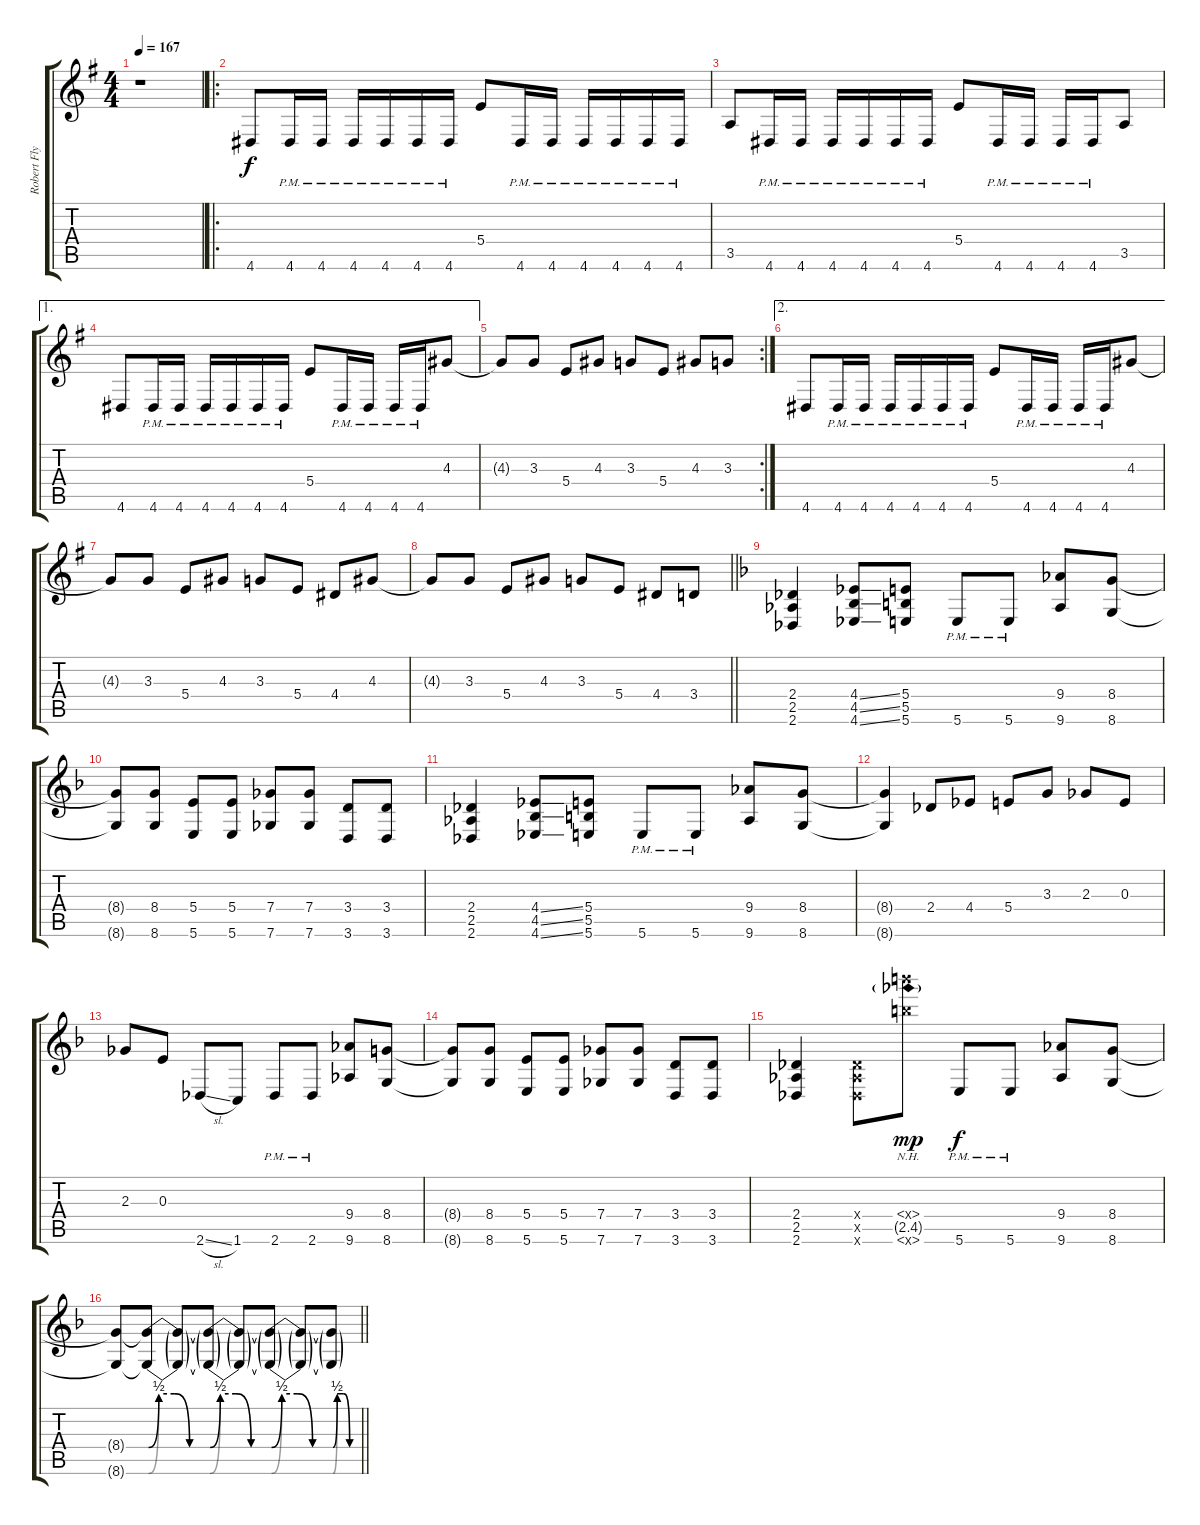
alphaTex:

\track ("Robert Flynn" "Robert Fly") {instrument distortionguitar}
\staff {score tabs}
\tuning (Db4 Ab3 E3 B2 Gb2 B1) {hide}
\ts (4 4)
\tempo 167
\clef g2
\ks g
r.1{dy f instrument distortionguitar} |
\ro
4.6.8 4.6{pm}.16 4.6{pm}.16 4.6{pm}.16 4.6{pm}.16 4.6{pm}.16 4.6{pm}.16 5.4.8 4.6{pm}.16 4.6{pm}.16 4.6{pm}.16 4.6{pm}.16 4.6{pm}.16 4.6{pm}.16 |
3.5.8 4.6{pm}.16 4.6{pm}.16 4.6{pm}.16 4.6{pm}.16 4.6{pm}.16 4.6{pm}.16 5.4.8 4.6{pm}.16 4.6{pm}.16 4.6{pm}.16 4.6{pm}.16 3.5.8 |
\ae 1
4.6.8 4.6{pm}.16 4.6{pm}.16 4.6{pm}.16 4.6{pm}.16 4.6{pm}.16 4.6{pm}.16 5.4.8 4.6{pm}.16 4.6{pm}.16 4.6{pm}.16 4.6{pm}.16 4.3.8 |
\rc 2
4.3{t}.8 3.3.8 5.4.8 4.3.8 3.3.8 5.4.8 4.3.8 3.3.8 |
\ae 2
4.6.8 4.6{pm}.16 4.6{pm}.16 4.6{pm}.16 4.6{pm}.16 4.6{pm}.16 4.6{pm}.16 5.4.8 4.6{pm}.16 4.6{pm}.16 4.6{pm}.16 4.6{pm}.16 4.3.8 |
4.3{t}.8 3.3.8 5.4.8 4.3.8 3.3.8 5.4.8 4.4.8 4.3.8 |
\barLineRight lightlight
4.3{t}.8 3.3.8 5.4.8 4.3.8 3.3.8 5.4.8 4.4.8 3.4.8 |
\ks f
(2.4 2.5 2.6).4 (4.4{ss} 4.5{ss} 4.6{ss}).8 (5.4 5.5 5.6).8 5.6{pm}.8 5.6{pm}.8 (9.4 9.6).8 (8.4 8.6).8 |
(8.4{t} 8.6{t}).8 (8.4 8.6).8 (5.4 5.6).8 (5.4 5.6).8 (7.4 7.6).8 (7.4 7.6).8 (3.4 3.6).8 (3.4 3.6).8 |
(2.4 2.5 2.6).4 (4.4{ss} 4.5{ss} 4.6{ss}).8 (5.4 5.5 5.6).8 5.6{pm}.8 5.6{pm}.8 (9.4 9.6).8 (8.4 8.6).8 |
(8.4{t} 8.6{t}).4 2.4.8 4.4.8 5.4.8 3.3.8 2.3.8 0.3.8 |
2.3.8 0.3.8 2.6{sl}.8 1.6.8 2.6{pm}.8 2.6{pm}.8 (9.4 9.6).8 (8.4 8.6).8 |
(8.4{t} 8.6{t}).8 (8.4 8.6).8 (5.4 5.6).8 (5.4 5.6).8 (7.4 7.6).8 (7.4 7.6).8 (3.4 3.6).8 (3.4 3.6).8 |
(2.4 2.5 2.6).4 (2.4{x} 2.5{x} 2.6{x}).8 (2.4{nh x} 2.5{nh g} 2.6{nh x}).8{dy mp} 5.6{pm}.8{dy f} 5.6{pm}.8 (9.4 9.6).8 (8.4 8.6).8 |
\barLineRight lightlight
(8.4{t} 8.6{t}).8 (8.4{be (custom 0 0 10 2 25 2 40 0 60 0) t} 8.6{be (custom 0 0 10 2 25 2 40 0 60 0) t}).8 (8.4{t} 8.6{t}).8 (8.4{be (custom 0 0 10 2 25 2 40 0 60 0) t} 8.6{be (custom 0 0 10 2 25 2 40 0 60 0) t}).8 (8.4{t} 8.6{t}).8 (8.4{be (custom 0 0 10 2 25 2 40 0 60 0) t} 8.6{be (custom 0 0 10 2 25 2 40 0 60 0) t}).8 (8.4{t} 8.6{t}).8 (8.4{be (custom 0 0 10 2 25 2 40 0 60 0) t} 8.6{be (custom 0 0 10 2 25 2 40 0 60 0) t}).8
